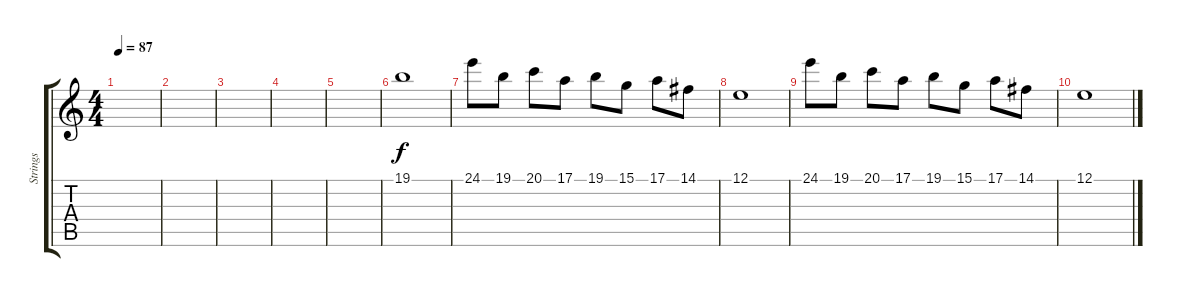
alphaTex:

\track ("Strings" "Strings") {instrument stringensemble1}
\staff {score tabs}
\tuning (E4 B3 G3 D3 A2 E2) {hide}
\ts (4 4)
\tempo 87
\clef g2
\ks c
|
|
|
|
|
19.1.1 |
24.1.8 19.1.8 20.1.8 17.1.8 19.1.8 15.1.8 17.1.8 14.1.8 |
12.1.1 |
24.1.8 19.1.8 20.1.8 17.1.8 19.1.8 15.1.8 17.1.8 14.1.8 |
12.1.1
